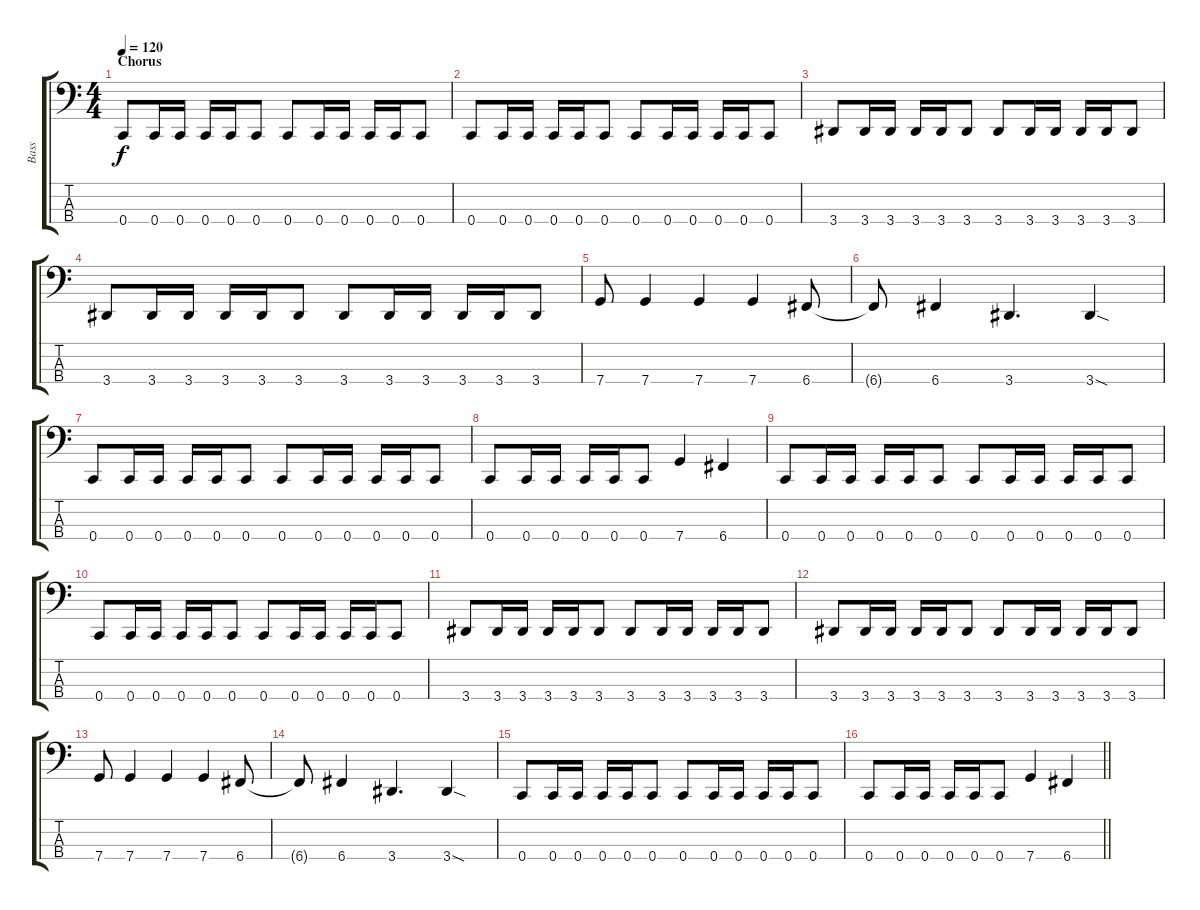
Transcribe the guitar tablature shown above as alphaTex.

\track ("Bass" "Bass") {instrument electricbassfinger}
\staff {score tabs}
\tuning (F2 C2 G1 C1) {hide}
\ts (4 4)
\section ("" "Chorus")
\tempo 120
\clef f4
\ks c
0.4.8{dy f} 0.4.16 0.4.16 0.4.16 0.4.16 0.4.8 0.4.8 0.4.16 0.4.16 0.4.16 0.4.16 0.4.8 |
0.4.8 0.4.16 0.4.16 0.4.16 0.4.16 0.4.8 0.4.8 0.4.16 0.4.16 0.4.16 0.4.16 0.4.8 |
3.4.8 3.4.16 3.4.16 3.4.16 3.4.16 3.4.8 3.4.8 3.4.16 3.4.16 3.4.16 3.4.16 3.4.8 |
3.4.8 3.4.16 3.4.16 3.4.16 3.4.16 3.4.8 3.4.8 3.4.16 3.4.16 3.4.16 3.4.16 3.4.8 |
7.4.8 7.4.4 7.4.4 7.4.4 6.4.8 |
6.4{t}.8 6.4.4 3.4.4{d} 3.4{sod}.4 |
0.4.8 0.4.16 0.4.16 0.4.16 0.4.16 0.4.8 0.4.8 0.4.16 0.4.16 0.4.16 0.4.16 0.4.8 |
0.4.8 0.4.16 0.4.16 0.4.16 0.4.16 0.4.8 7.4.4 6.4.4 |
0.4.8 0.4.16 0.4.16 0.4.16 0.4.16 0.4.8 0.4.8 0.4.16 0.4.16 0.4.16 0.4.16 0.4.8 |
0.4.8 0.4.16 0.4.16 0.4.16 0.4.16 0.4.8 0.4.8 0.4.16 0.4.16 0.4.16 0.4.16 0.4.8 |
3.4.8 3.4.16 3.4.16 3.4.16 3.4.16 3.4.8 3.4.8 3.4.16 3.4.16 3.4.16 3.4.16 3.4.8 |
3.4.8 3.4.16 3.4.16 3.4.16 3.4.16 3.4.8 3.4.8 3.4.16 3.4.16 3.4.16 3.4.16 3.4.8 |
7.4.8 7.4.4 7.4.4 7.4.4 6.4.8 |
6.4{t}.8 6.4.4 3.4.4{d} 3.4{sod}.4 |
0.4.8 0.4.16 0.4.16 0.4.16 0.4.16 0.4.8 0.4.8 0.4.16 0.4.16 0.4.16 0.4.16 0.4.8 |
\barLineRight lightlight
0.4.8 0.4.16 0.4.16 0.4.16 0.4.16 0.4.8 7.4.4 6.4.4
